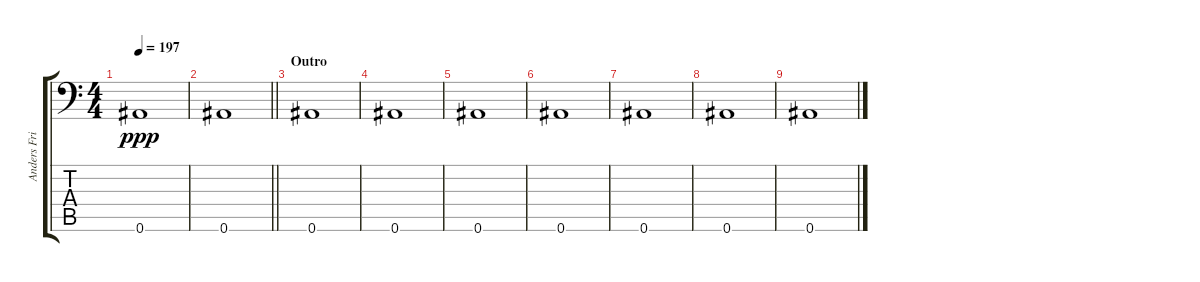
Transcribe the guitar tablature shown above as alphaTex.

\track ("Anders Fridén" "Anders Fri") {instrument distortionguitar}
\staff {score tabs}
\tuning (C4 G3 Eb3 Bb2 F2 Bb1) {hide}
\ts (4 4)
\tempo 197
\clef f4
\ks c
0.6.1{dy ppp} |
\barLineRight lightlight
0.6.1 |
\section ("" "Outro")
0.6.1 |
0.6.1 |
0.6.1 |
0.6.1 |
0.6.1 |
0.6.1 |
0.6.1
